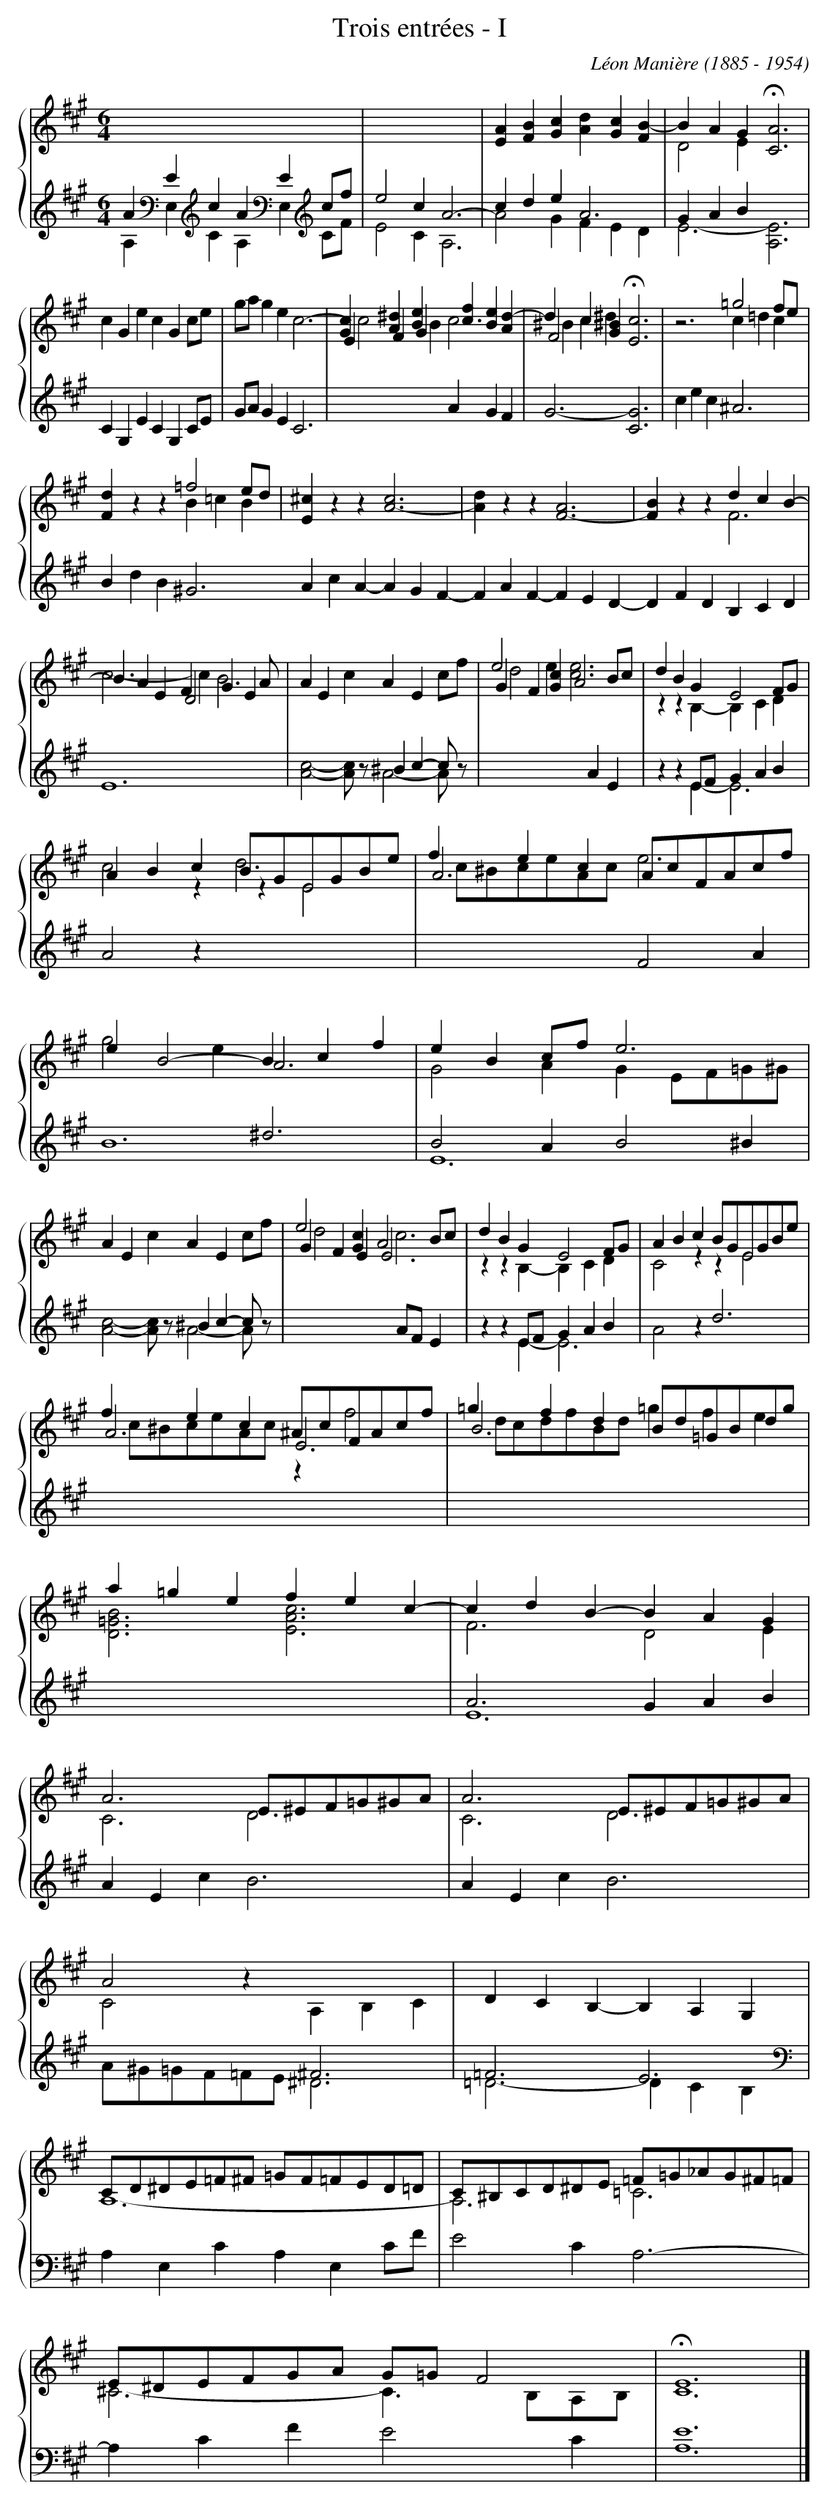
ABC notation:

X:1
T:Trois entrées - I
M:6/4
L:1/4
Q:"Poco lento"
%%staves {(1 2)(3 4)}
K:A
Q:3/4=72
V:1
X2|[EA][FB][Gc][Ad][Gc][FB-]|BAGH[CA]3|
V:2
X3|D2Ex3|
V:3 shift=cC
AEcAEc/f/|e2c!tie(!A3-|cdeA3|GABx3|
V:4 shift=cC
A,E,CA,E,C/F/|E2CA,3|!tie)!A2GFED|E3-[A,E]3|
V:1
X2|[Gc][A^d][Be][cf][Be][Ad-]|dc[G^B]H[Ec]3|z3=g2f/e/|
V:2
X2|EFGx3|F2xx3|z3c=dc|
V:3
[I:staff -1]cGecGc/e/|g/a/gec3-|c2Bc3|^Bc^dx3|X|
V:4
CG,ECG,C/E/|G/A/GEC3|x3AGF|G3-[CG]3|cec^A3|
V:1
[Fd]zz=f2e/d/|[E^c]zz[A-c]3|[Ad]zz[F-A]3|[FB]zzdcB-|
V:2
x3B=cB|X2|x3F3|
V:3
X4|
V:4
BdB^G3|AcA-AGF-|FAF-FED-|DFDB,CD|
V:1
BAEFG>A|AEcAEc/f/|e2[Gc]A2B/c/|dBGE2F/G/|
V:2
x3D2E|X|GFxx3|zzB,-B,CD|
V:3
c3-cB2|[I:staff +1]x3^Bc-c/z/|[I:staff -1]d2e[ce]3|\
	[I:staff +1]zzE/F/GAB|
V:4
E6|[Ac]2-[Ac]/z/A2-A/z/|x3xAE|zzE-E3|
V:1
ABcB/G/E/G/B/e/|fecA/c/F/A/c/f/|eB2-Bcf|eBc/f/e3|
V:2
x3zE2|A3x3|x3A3|G2AGE/F/=G/^G/|
V:3
[I:staff -1]c2zd3|c/^B/c/e/A/c/e3|g2e[I:staff +1]^d3|B2AB2^B|
V:4
A2zx3|x3F2A|B6|E6|
V:1
AEcAEc/f/|e2[Gc]A2B/c/|dBGE2F/G/|ABcB/G/E/G/B/e/|
V:2
X|GFEE3|zzB,-B,CD|C2zzE2|
V:3
x3^Bc-c/z/|[I:staff -1]d2xc3|[I:staff +1]zzE/F/GAB|x3d3|
V:4
[Ac]2-[Ac]/z/A2-A/z/|x3xA/F/E|zzE-E3|A2zx3|
V:1
fec^A/c/F/A/c/f/|=gfdB/d/=G/B/d/g/|a=gefec-|cdB-BAG|
V:2
A3E3|B3x3|[D=GB]3[EAc]3|F3D2E|
V:3
[I:staff -1]c/^B/c/e/A/c/zf2|d/c/d/f/B/d/=gfe|X|[I:staff +1]A3GAB|
V:4
X3|E6|
V:1
A3E/^E/F/=G/^G/A/|A3E/^E/F/=G/^G/A/|A2zx3|X|
V:2
C3D3|C3D3|C2zA,B,C|DCB,-B,A,G,|
V:3
X2|x3^F3|=F3E3|
V:4
AEcB3|AEcB3|A/^G/=G/F/=F/E/^D3|=D3-DCB,|
V:1
Q:"Un peu plus lent"
C/D/^D/E/=F/^F/ =G/F/=F/E/D/=D/|\
	C/^B,/C/D/^D/E/ =F/=G/_A/G/^F/=F/|E/^D/E/F/G/A/ G/=G/F2|HE6|]
V:2
A,6-|A,3=C3|^C3-C3/B,/A,/B,/|C6|]
V:3
X3|E6|]
V:4
A,E,CA,E,C/F/|E2CA,3-|A,CFE2C|A,6|]
